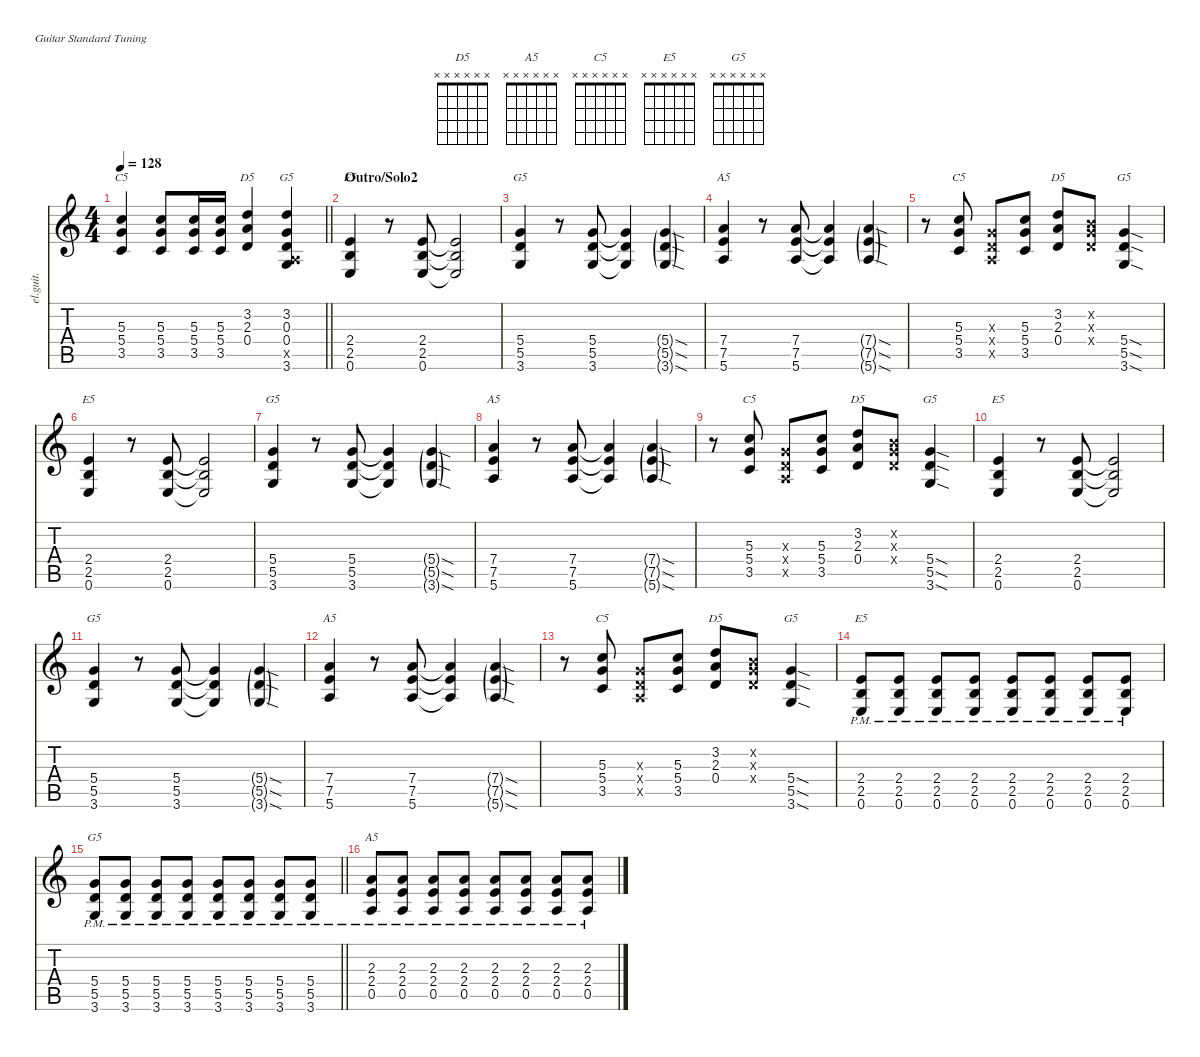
\defaultSystemsLayout 4
\hideDynamics
\bracketExtendMode nobrackets
\otherSystemsTrackNameOrientation horizontal
\track ("Guitar2(Izzy)" "el.guit.") {instrument electricguitarclean}
\staff {score tabs}
\tuning (E4 B3 G3 D3 A2 E2)
\chord ("D5" x x x x x x)
\chord ("A5" x x x x x x)
\chord ("C5" x x x x x x)
\chord ("E5" x x x x x x)
\chord ("G5" x x x x x x)
\ts (4 4)
\tempo 128
\clef g2
\barLineRight lightlight
\ks c
(5.3 5.4 3.5).4{ch "C5" dy f} (5.3 5.4 3.5).8 (5.3 5.4 3.5).16 (5.3 5.4 3.5).16 (3.2 2.3 0.4).4{ch "D5"} (3.2 0.3 0.4 0.5{x} 3.6).4{ch "G5"} |
\section ("" "Outro/Solo2")
(2.4 2.5 0.6).4{ch "E5"} r.8 (2.4 2.5 0.6).8 (2.4{t} 2.5{t} 0.6{t}).2 |
(5.4 5.5 3.6).4{ch "G5"} r.8 (5.4 5.5 3.6).8 (5.4{t} 5.5{t} 3.6{t}).4 (5.4{sod g} 5.5{sod g} 3.6{sod g}).4{dy mf} |
(7.4 7.5 5.6).4{ch "A5" dy f} r.8 (7.4 7.5 5.6).8 (7.4{t} 7.5{t} 5.6{t}).4 (7.4{sod g} 7.5{sod g} 5.6{sod g}).4{dy mf} |
r.8 (5.3 5.4 3.5).8{ch "C5" dy f} (0.3{x} 0.4{x} 0.5{x}).8 (5.3 5.4 3.5).8 (3.2 2.3 0.4).8{ch "D5"} (0.2{x} 0.3{x} 0.4{x}).8 (5.4{sod} 5.5{sod} 3.6{sod}).4{ch "G5"} |
(2.4 2.5 0.6).4{ch "E5"} r.8 (2.4 2.5 0.6).8 (2.4{t} 2.5{t} 0.6{t}).2 |
(5.4 5.5 3.6).4{ch "G5"} r.8 (5.4 5.5 3.6).8 (5.4{t} 5.5{t} 3.6{t}).4 (5.4{sod g} 5.5{sod g} 3.6{sod g}).4{dy mf} |
(7.4 7.5 5.6).4{ch "A5" dy f} r.8 (7.4 7.5 5.6).8 (7.4{t} 7.5{t} 5.6{t}).4 (7.4{sod g} 7.5{sod g} 5.6{sod g}).4{dy mf} |
r.8 (5.3 5.4 3.5).8{ch "C5" dy f} (0.3{x} 0.4{x} 0.5{x}).8 (5.3 5.4 3.5).8 (3.2 2.3 0.4).8{ch "D5"} (0.2{x} 0.3{x} 0.4{x}).8 (5.4{sod} 5.5{sod} 3.6{sod}).4{ch "G5"} |
(2.4 2.5 0.6).4{ch "E5"} r.8 (2.4 2.5 0.6).8 (2.4{t} 2.5{t} 0.6{t}).2 |
(5.4 5.5 3.6).4{ch "G5"} r.8 (5.4 5.5 3.6).8 (5.4{t} 5.5{t} 3.6{t}).4 (5.4{sod g} 5.5{sod g} 3.6{sod g}).4{dy mf} |
(7.4 7.5 5.6).4{ch "A5" dy f} r.8 (7.4 7.5 5.6).8 (7.4{t} 7.5{t} 5.6{t}).4 (7.4{sod g} 7.5{sod g} 5.6{sod g}).4{dy mf} |
r.8 (5.3 5.4 3.5).8{ch "C5" dy f} (0.3{x} 0.4{x} 0.5{x}).8 (5.3 5.4 3.5).8 (3.2 2.3 0.4).8{ch "D5"} (0.2{x} 0.3{x} 0.4{x}).8 (5.4{sod} 5.5{sod} 3.6{sod}).4{ch "G5"} |
(2.4{pm} 2.5{pm} 0.6{pm}).8{ch "E5"} (2.4{pm} 2.5{pm} 0.6{pm}).8 (2.4{pm} 2.5{pm} 0.6{pm}).8 (2.4{pm} 2.5{pm} 0.6{pm}).8 (2.4{pm} 2.5{pm} 0.6{pm}).8 (2.4{pm} 2.5{pm} 0.6{pm}).8 (2.4{pm} 2.5{pm} 0.6{pm}).8 (2.4{pm} 2.5{pm} 0.6{pm}).8 |
\barLineRight lightlight
(5.4{pm} 5.5{pm} 3.6{pm}).8{ch "G5"} (5.4{pm} 5.5{pm} 3.6{pm}).8 (5.4{pm} 5.5{pm} 3.6{pm}).8 (5.4{pm} 5.5{pm} 3.6{pm}).8 (5.4{pm} 5.5{pm} 3.6{pm}).8 (5.4{pm} 5.5{pm} 3.6{pm}).8 (5.4{pm} 5.5{pm} 3.6{pm}).8 (5.4{pm} 5.5{pm} 3.6{pm}).8 |
(2.3{pm} 2.4{pm} 0.5{pm}).8{ch "A5"} (2.3{pm} 2.4{pm} 0.5{pm}).8 (2.3{pm} 2.4{pm} 0.5{pm}).8 (2.3{pm} 2.4{pm} 0.5{pm}).8 (2.3{pm} 2.4{pm} 0.5{pm}).8 (2.3{pm} 2.4{pm} 0.5{pm}).8 (2.3{pm} 2.4{pm} 0.5{pm}).8 (2.3{pm} 2.4{pm} 0.5{pm}).8
